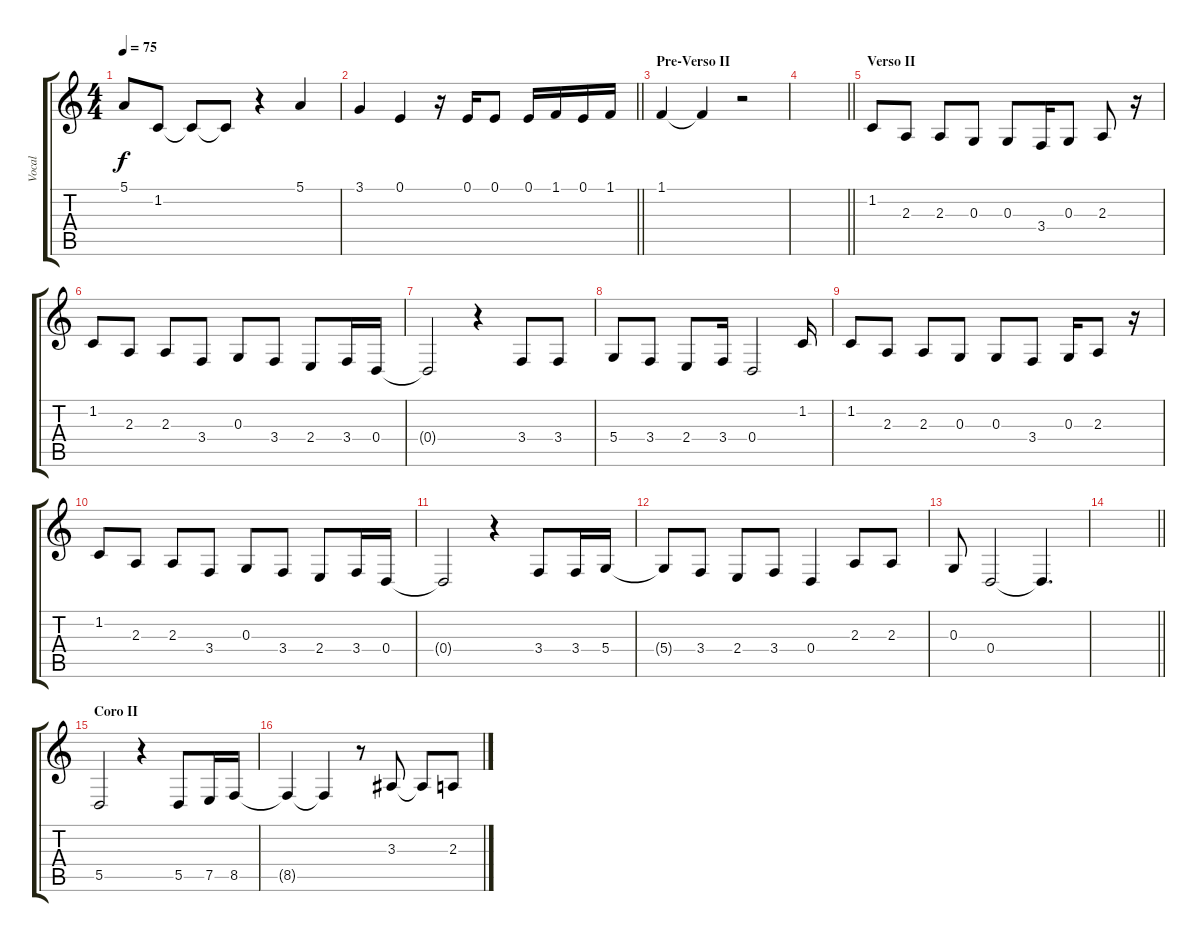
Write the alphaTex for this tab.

\track ("Vocal" "Vocal") {instrument clarinet}
\staff {score tabs}
\tuning (E4 B3 G3 D3 A2 E2) {hide}
\ts (4 4)
\tempo 75
\clef g2
\ks c
5.1{t}.8{dy f} 1.2.8 1.2{t}.8 1.2{t}.8 r.4 5.1.4 |
\barLineRight lightlight
3.1.4 0.1.4 r.16 0.1.16 0.1.8 0.1.16 1.1.16 0.1.16 1.1.16 |
\section ("" "Pre-Verso II")
1.1.4 1.1{t}.4 r.2 |
\barLineRight lightlight
|
\section ("" "Verso II")
1.2.8 2.3.8 2.3.8 0.3.8 0.3.8 3.4.16 0.3.8 2.3.8 r.16 |
1.2.8 2.3.8 2.3.8 3.4.8 0.3.8 3.4.8 2.4.8 3.4.16 0.4.16 |
0.4{t}.2 r.4 3.4.8 3.4.8 |
5.4.8 3.4.8 2.4.8 3.4.16 0.4.2 1.2.16 |
1.2.8 2.3.8 2.3.8 0.3.8 0.3.8 3.4.8 0.3.16 2.3.8 r.16 |
1.2.8 2.3.8 2.3.8 3.4.8 0.3.8 3.4.8 2.4.8 3.4.16 0.4.16 |
0.4{t}.2 r.4 3.4.8 3.4.16 5.4.16 |
5.4{t}.8 3.4.8 2.4.8 3.4.8 0.4.4 2.3.8 2.3.8 |
0.3.8 0.4.2 0.4{t}.4{d} |
\barLineRight lightlight
|
\section ("" "Coro II")
5.5.2 r.4 5.5.8 7.5.16 8.5.16 |
8.5{t}.4 8.5{t}.4 r.8 3.3.8 3.3{t}.8 2.3.8
